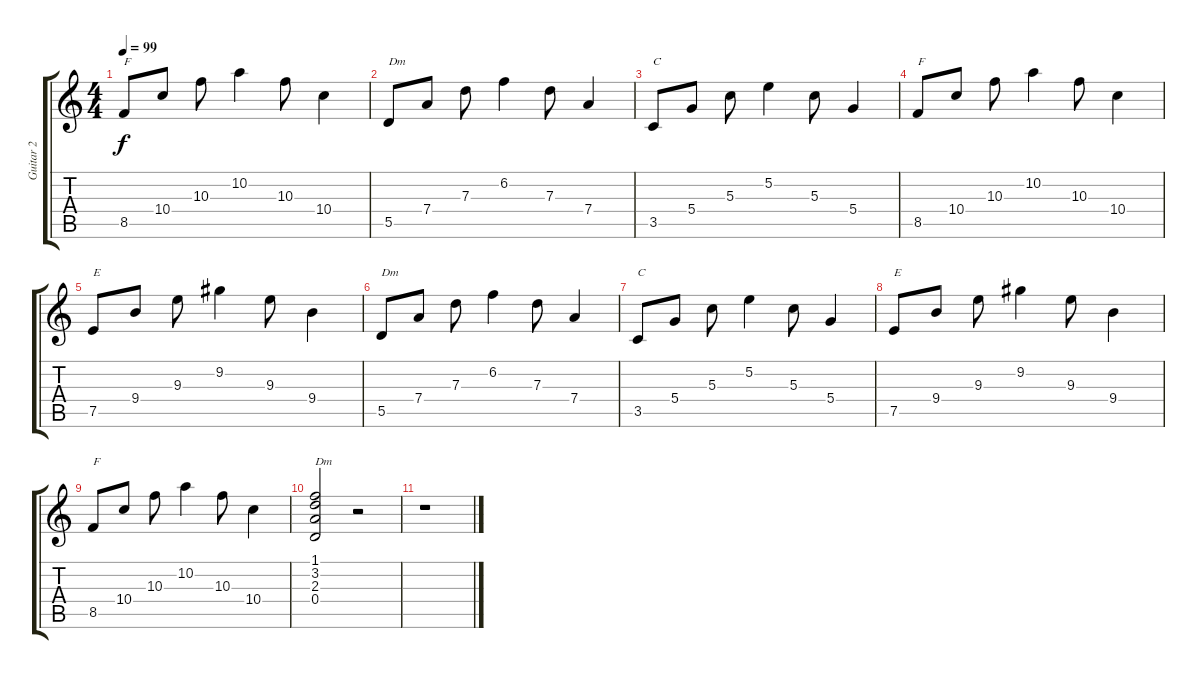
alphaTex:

\track ("Guitar 2" "Guitar 2") {instrument overdrivenguitar}
\staff {score tabs}
\tuning (E4 B3 G3 D3 A2 E2) {hide}
\ts (4 4)
\tempo 99
\clef g2
\ks c
8.5.8{txt "F" dy f} 10.4.8 10.3.8 10.2.4 10.3.8 10.4.4 |
5.5.8{txt "Dm"} 7.4.8 7.3.8 6.2.4 7.3.8 7.4.4 |
3.5.8{txt "C"} 5.4.8 5.3.8 5.2.4 5.3.8 5.4.4 |
8.5.8{txt "F"} 10.4.8 10.3.8 10.2.4 10.3.8 10.4.4 |
7.5.8{txt "E"} 9.4.8 9.3.8 9.2.4 9.3.8 9.4.4 |
5.5.8{txt "Dm"} 7.4.8 7.3.8 6.2.4 7.3.8 7.4.4 |
3.5.8{txt "C"} 5.4.8 5.3.8 5.2.4 5.3.8 5.4.4 |
7.5.8{txt "E"} 9.4.8 9.3.8 9.2.4 9.3.8 9.4.4 |
8.5.8{txt "F"} 10.4.8 10.3.8 10.2.4 10.3.8 10.4.4 |
(1.1 3.2 2.3 0.4).2{txt "Dm"} r.2 |
r.1
